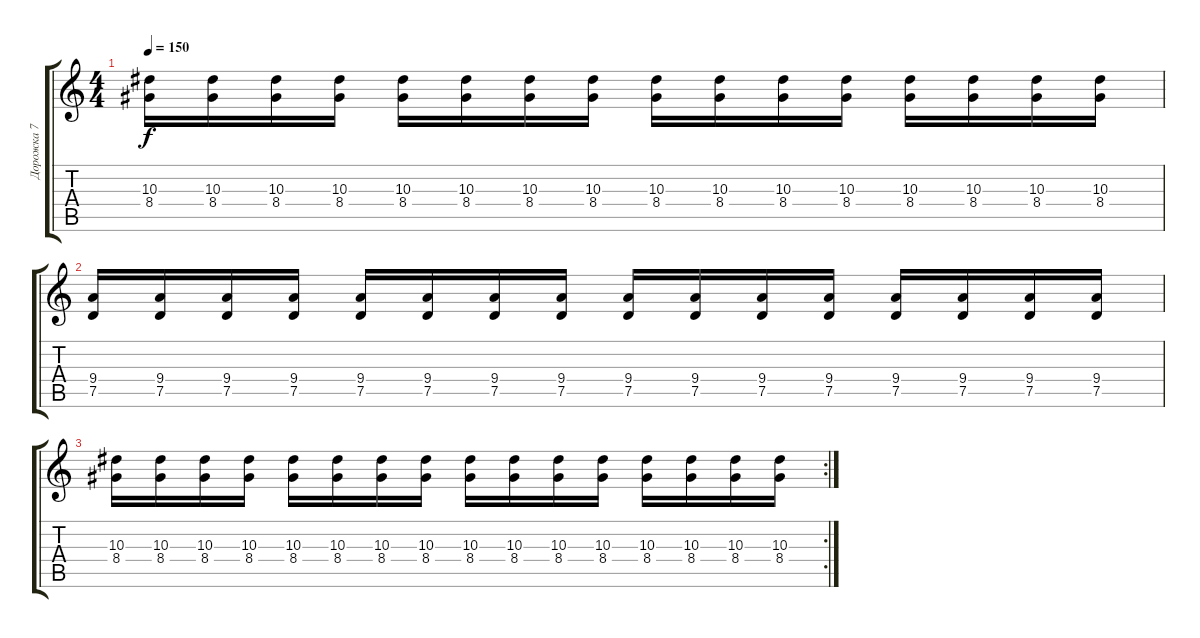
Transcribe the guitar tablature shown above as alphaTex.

\track ("Дорожка 7" "Дорожка 7") {instrument distortionguitar}
\staff {score tabs}
\tuning (D4 A3 F3 C3 G2 D2) {hide}
\ts (4 4)
\tempo 150
\clef g2
\ks c
(10.3 8.4).16{dy f} (10.3 8.4).16 (10.3 8.4).16 (10.3 8.4).16 (10.3 8.4).16 (10.3 8.4).16 (10.3 8.4).16 (10.3 8.4).16 (10.3 8.4).16 (10.3 8.4).16 (10.3 8.4).16 (10.3 8.4).16 (10.3 8.4).16 (10.3 8.4).16 (10.3 8.4).16 (10.3 8.4).16 |
(9.4 7.5).16 (9.4 7.5).16 (9.4 7.5).16 (9.4 7.5).16 (9.4 7.5).16 (9.4 7.5).16 (9.4 7.5).16 (9.4 7.5).16 (9.4 7.5).16 (9.4 7.5).16 (9.4 7.5).16 (9.4 7.5).16 (9.4 7.5).16 (9.4 7.5).16 (9.4 7.5).16 (9.4 7.5).16 |
\rc 2
(10.3 8.4).16 (10.3 8.4).16 (10.3 8.4).16 (10.3 8.4).16 (10.3 8.4).16 (10.3 8.4).16 (10.3 8.4).16 (10.3 8.4).16 (10.3 8.4).16 (10.3 8.4).16 (10.3 8.4).16 (10.3 8.4).16 (10.3 8.4).16 (10.3 8.4).16 (10.3 8.4).16 (10.3 8.4).16
